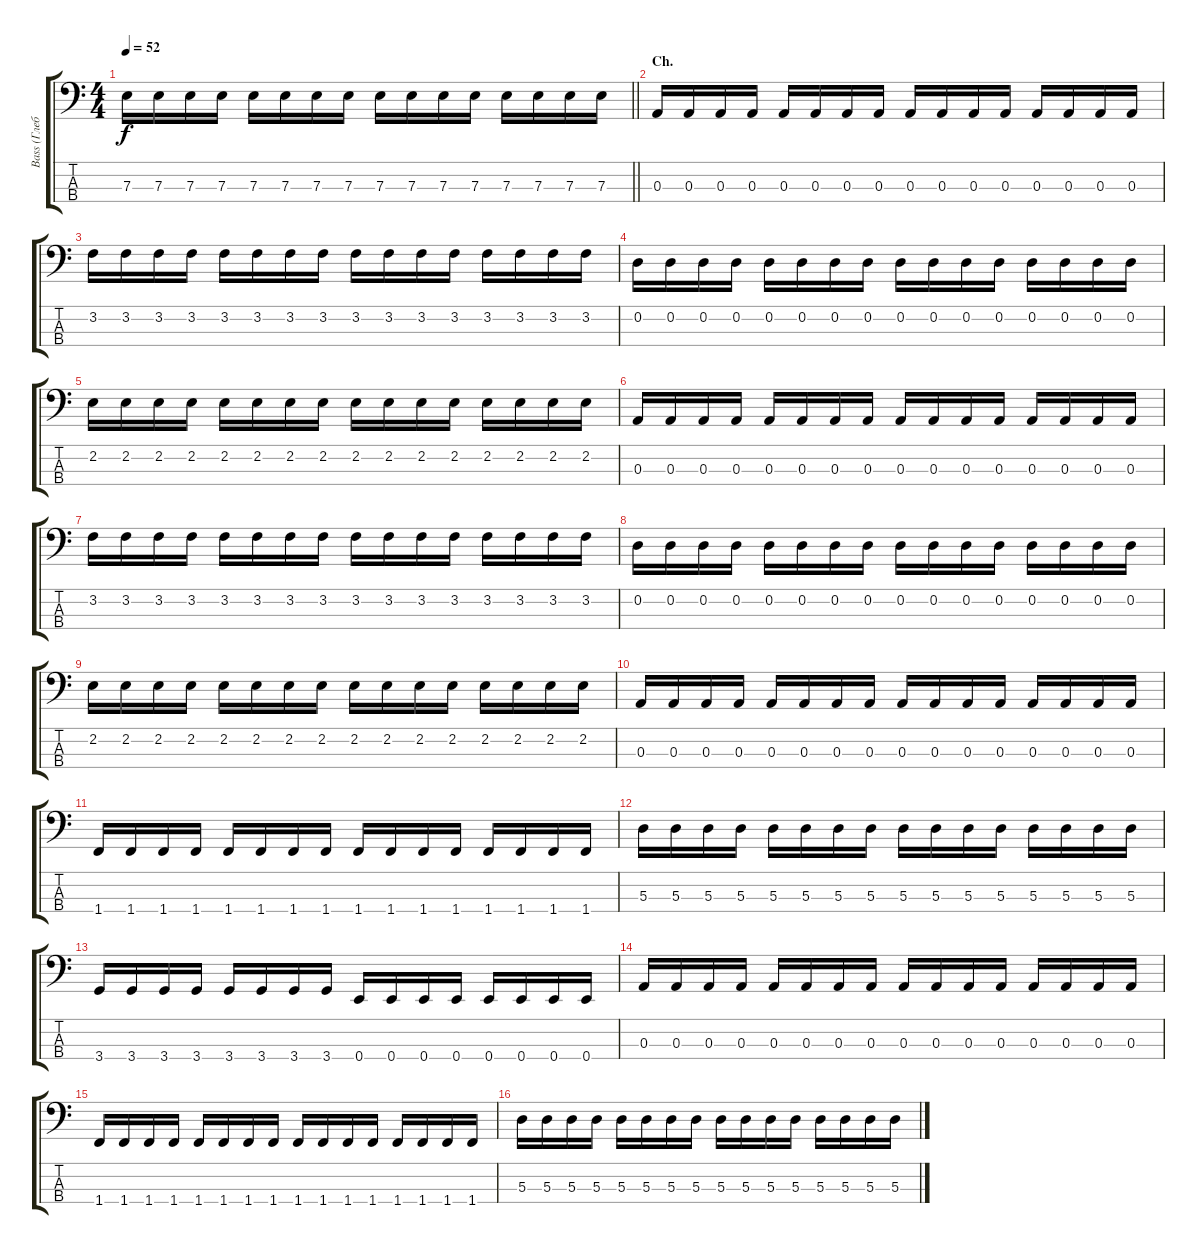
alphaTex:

\track ("Bass (Глеб)" "Bass (Глеб") {instrument electricbassfinger}
\staff {score tabs}
\tuning (G2 D2 A1 E1) {hide}
\ts (4 4)
\tempo 52
\clef f4
\barLineRight lightlight
\ks c
7.3.16{dy f} 7.3.16 7.3.16 7.3.16 7.3.16 7.3.16 7.3.16 7.3.16 7.3.16 7.3.16 7.3.16 7.3.16 7.3.16 7.3.16 7.3.16 7.3.16 |
\section ("" "Ch.")
0.3.16 0.3.16 0.3.16 0.3.16 0.3.16 0.3.16 0.3.16 0.3.16 0.3.16 0.3.16 0.3.16 0.3.16 0.3.16 0.3.16 0.3.16 0.3.16 |
3.2.16 3.2.16 3.2.16 3.2.16 3.2.16 3.2.16 3.2.16 3.2.16 3.2.16 3.2.16 3.2.16 3.2.16 3.2.16 3.2.16 3.2.16 3.2.16 |
0.2.16 0.2.16 0.2.16 0.2.16 0.2.16 0.2.16 0.2.16 0.2.16 0.2.16 0.2.16 0.2.16 0.2.16 0.2.16 0.2.16 0.2.16 0.2.16 |
2.2.16 2.2.16 2.2.16 2.2.16 2.2.16 2.2.16 2.2.16 2.2.16 2.2.16 2.2.16 2.2.16 2.2.16 2.2.16 2.2.16 2.2.16 2.2.16 |
0.3.16 0.3.16 0.3.16 0.3.16 0.3.16 0.3.16 0.3.16 0.3.16 0.3.16 0.3.16 0.3.16 0.3.16 0.3.16 0.3.16 0.3.16 0.3.16 |
3.2.16 3.2.16 3.2.16 3.2.16 3.2.16 3.2.16 3.2.16 3.2.16 3.2.16 3.2.16 3.2.16 3.2.16 3.2.16 3.2.16 3.2.16 3.2.16 |
0.2.16 0.2.16 0.2.16 0.2.16 0.2.16 0.2.16 0.2.16 0.2.16 0.2.16 0.2.16 0.2.16 0.2.16 0.2.16 0.2.16 0.2.16 0.2.16 |
2.2.16 2.2.16 2.2.16 2.2.16 2.2.16 2.2.16 2.2.16 2.2.16 2.2.16 2.2.16 2.2.16 2.2.16 2.2.16 2.2.16 2.2.16 2.2.16 |
0.3.16 0.3.16 0.3.16 0.3.16 0.3.16 0.3.16 0.3.16 0.3.16 0.3.16 0.3.16 0.3.16 0.3.16 0.3.16 0.3.16 0.3.16 0.3.16 |
1.4.16 1.4.16 1.4.16 1.4.16 1.4.16 1.4.16 1.4.16 1.4.16 1.4.16 1.4.16 1.4.16 1.4.16 1.4.16 1.4.16 1.4.16 1.4.16 |
5.3.16 5.3.16 5.3.16 5.3.16 5.3.16 5.3.16 5.3.16 5.3.16 5.3.16 5.3.16 5.3.16 5.3.16 5.3.16 5.3.16 5.3.16 5.3.16 |
3.4.16 3.4.16 3.4.16 3.4.16 3.4.16 3.4.16 3.4.16 3.4.16 0.4.16 0.4.16 0.4.16 0.4.16 0.4.16 0.4.16 0.4.16 0.4.16 |
0.3.16 0.3.16 0.3.16 0.3.16 0.3.16 0.3.16 0.3.16 0.3.16 0.3.16 0.3.16 0.3.16 0.3.16 0.3.16 0.3.16 0.3.16 0.3.16 |
1.4.16 1.4.16 1.4.16 1.4.16 1.4.16 1.4.16 1.4.16 1.4.16 1.4.16 1.4.16 1.4.16 1.4.16 1.4.16 1.4.16 1.4.16 1.4.16 |
5.3.16 5.3.16 5.3.16 5.3.16 5.3.16 5.3.16 5.3.16 5.3.16 5.3.16 5.3.16 5.3.16 5.3.16 5.3.16 5.3.16 5.3.16 5.3.16
